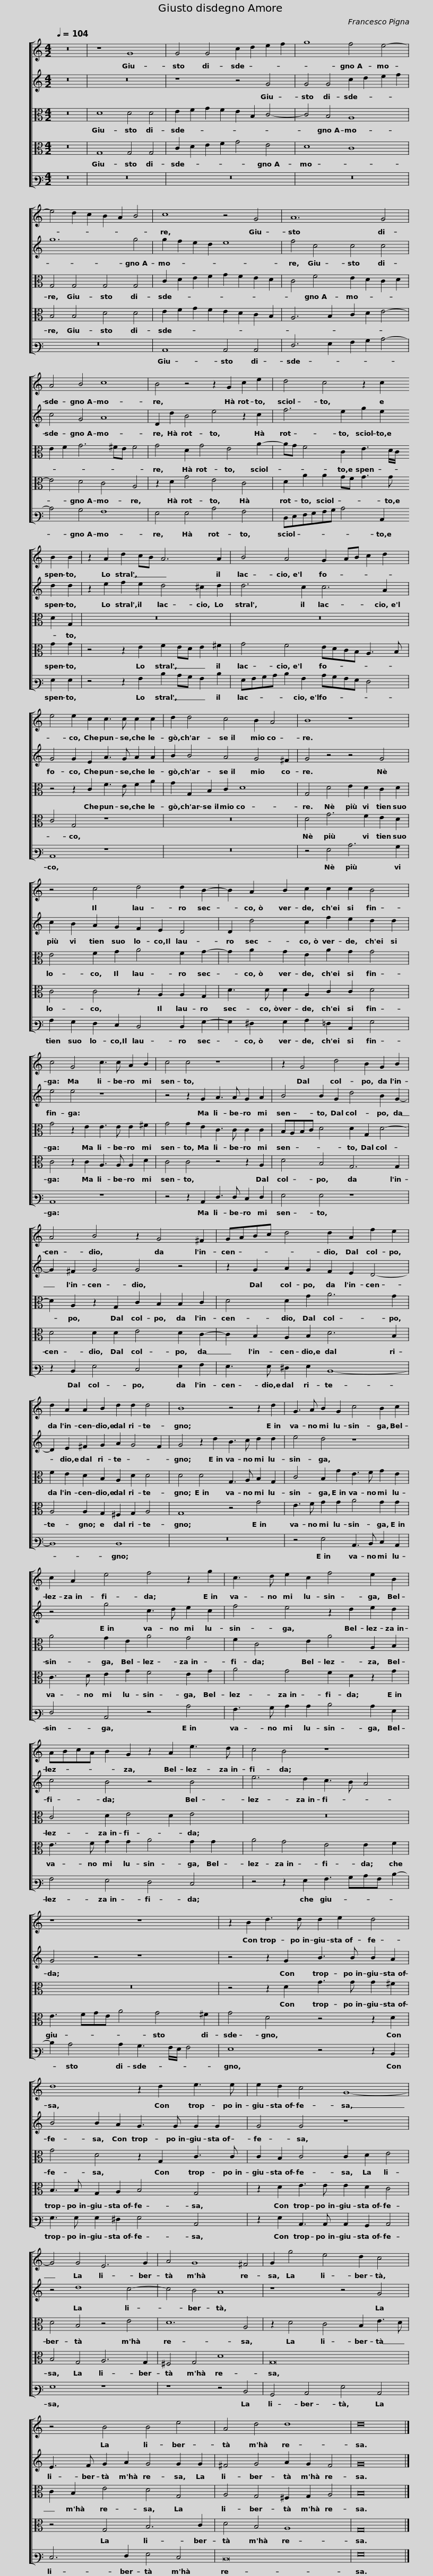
X:1
%%score [ 1 2 3 4 5 ]
L:1/8
Q:1/4=104
M:4/2
I:linebreak $
K:C
V:1 treble
V:2 treble
V:3 alto
V:4 alto
V:5 bass3
V:1
 z16 | z8 G8 | G4 G4 c2 d2 e2 f2 | g8 f4 e4- |$ e4 d2 c2 B2 A2 B4 | %5
 c8 z4 G4 | A12 G4 | A4 B4 c8 |$ B4 z4 z2 G2 c2 e2 | d4 c4 z2 c2 B2 B2 | %10
 z2 A2 d2 cB A6 A2 |$ B4 A4 G2 AB c2 d2 | e4 e2 c2 c3 c c2 c2 | d2 d4 c4 B2 A4 |$ B8 z8 | %15
 z4 c4 d4 d2 B2- | B2 A2 B2 c2 c2 c2 B4 |$ c4 G4 c3 c A2 B2 | c4 c4 z8 | z2 G4 d4 B2 G2 B2 |$ %20
 A4 B4 z2 G4 ^F2 | GABc d4 d2 A2 f2 e2 | d2 A2 A2 B2 d2 d2 d4 |$ B8 z4 z2 d2 | G3 A B2 G2 c4 B2 c2 | %25
 c2 A2 e4 f4 z2 g2 |$ c3 d e2 c2 f4 e2 B2 | ABcA B2 G2 z2 A2 e3 d | c4 B4 z8 |$ z8 z8 | %30
 z2 B2 d3 d d2 e2 d4 |$ d8 z2 d2 e3 e |$ e2 d2 c4 G8- | G4 G4 E6 G2 | A4 G8 ^F4 | %35
 G2 g4 e4 d2 c4 |$ z4 B4 B4 e4 | A4 d4 d8 | d16 |] %39
V:2
 z16 | z16 | z8 z4 G4 | G4 G4 c2 d2 e2 f2 |$ g12 g4 | %5
 g2 f2 e2 d2 e8 | f4 c4 c4 c4 | c4 G4 A8 |$ D2 d2 B4 e4 z2 c2 | f6 e2 g2 e2 d2 d2 | %10
 z2 e2 f2 e2 d4 ^c2 d2 |$ d6 c2 c6 A2 | G4 G2 E2 A3 G A2 A2 | B2 B4 A4 G4 ^F2 |$ G4 z4 z4 G4 | %15
 c2 B2 A2 G2 F2 E2 D4 | D2 d4 c2 f2 e2 d2 d2 |$ e4 e4 z8 | z4 z2 G2 A3 A G2 A2 | B4 B2 G2 d4 B2 G2- |$ %20
 G2 ^F2 G4 G4 z4 | z2 G2 A2 G2 F2 E2 D4- | D2 E2 ^F2 G2 A2 G4 F2 |$ G4 z2 d2 B3 c d2 d2 | e4 d4 z8 | %25
 z4 g4 c3 d e2 c2 |$ f4 e4 z2 d2 e2 d2 | c4 B4 z4 B4 | e6 d2 c3 B A4 |$ G4 z4 z8 | %30
 z4 z2 G2 B3 B B2 A2 |$ B4 B2 A2 G3 G G2 G2 |$ G4 G4 z8 | z4 d8 c4- | c4 B4 A8 | %35
 z8 z4 G4 |$ E3 F G2 A2 G4 G2 G2 | ^F4 G4 A2 G2 F4 | G16 |] %39
V:3
 z16 | D8 D4 D4 | E2 F2 G2 F2 E2 B,2 C4- | C4 B,4 A,8 |$ G,4 G,4 G,4 G,4 | %5
 C2 D2 E2 F2 G2 F2 E2 D2 | C4 F4 E2 D2 C2 D2 | E2 F2 G6 ^FE F4 |$ G4 D2 G4 E4 A2- | AG F4 C2 E3 D/C/ D2 G,2 | %10
 z16 |$ z16 | z4 z2 C2 F3 E F2 A2 | G2 G,2 B,2 C2 D8 |$ G,4 D4 E2 D2 C2 D2 | %15
 E4 F2 G2 A4 F2 G2- | G2 A2 G2 E2 A2 G2 G4 |$ G4 z2 E2 E3 E E2 ^F2 | G4 G2 E2 C3 C C2 C2 | B,A,B,C D4 D2 G,2 D4- |$ %20
 D2 A,2 z2 G,2 C2 B,2 B,2 C2 | D4 D2 G2 A6 G2 | F2 E2 D2 B,2 A,2 D2 D4 |$ D4 D4 G,3 A, B,2 G,2 | C4 B,2 G2 E3 F G2 E2 | %25
 A4 G2 E2 A4 G4 |$ F2 C4 E2 A4 A,2 B,2 | C4 D2 E4 D2 E4 | z16 |$ z16 | %30
 z4 z2 D2 G3 G G2 ^F2 |$ G4 D4 z2 G,2 C3 C |$ C2 B,2 C4 C2 D2 E4 | D4 B,4 z4 E4 | D12 A,4 | %35
 z2 D4 C4 B,2 E3 D |$ C2 B,2 E4 D4 G,4 | A,4 G,4 ^F,2 G,2 A,4 | B,16 |] %39
V:4
 z16 | G,8 G,4 G,4 | C2 D2 E2 F2 G4 E4 | D8 C8 |$ B,4 B,4 D4 D4 | %5
 E2 F2 G2 F2 E2 D2 C2 B,2 | A,6 B,2 C2 D2 E4- | E4 D4 C4 A,4 |$ z2 D2 G4 E4 C4 | D2 A2 A2 GF G3 G G2 G2 | %10
 z4 z2 E2 F2 ED E2 ^F2 |$ G4 F4 EDCB, A,3 B, | C4 G,4 z8 | z16 |$ D4 G6 F2 E2 D2 | %15
 C4 C4 z2 A,2 A,2 G,2 | D3 D D2 A,2 C2 C2 D4 |$ C4 z2 C2 A,3 A, A,2 D2 | C4 C4 z4 z2 A,2 | D4 B,4 G,6 G,2 |$ %20
 D4 D2 D2 E4 D2 C2- | C2 B,2 A,2 B,2 D6 B,2 | A,4 A,2 G,2 ^F,2 G,2 A,4 |$ G,8 z4 G4 | E3 F G2 G2 A4 G2 G2 | %25
 C3 D E2 G2 F4 E2 G2 |$ A4 G4 F2 D2 z2 G2 | E3 F G2 G2 A4 G2 G2 | A4 G4 E4 E2 F2 |$ E3 FGE A4 G4 ^F2 | %30
 G4 D4 z4 z2 D2 |$ B,3 B, G,2 A,2 B,4 G,4 |$ z2 D2 E3 E E2 D2 C4 | B,4 G,4 A,6 G,2 | ^F,4 G,4 D8 | %35
 G,16 |$ z4 G,4 B,6 C2 | D4 B,4 A,8 | G,16 |] %39
V:5
 z16 | z16 | z16 | z16 |$ z16 | %5
 C,8 C,4 C,4 | F,6 G,2 A,2 B,2 C4- | C4 B,4 A,8 |$ G,4 G,4 C4 A,4 | D,E,F,G,A,B, C4 C,2 G,2 G,2 | %10
 z4 z2 A,2 D2 CB, A,2 D2 |$ G,A,B,C D2 A,2 CB,A,G, F,4 | C,8 z8 | z16 |$ z4 G,4 C6 B,2 | %15
 A,2 G,2 F,2 E,2 D,4 D,2 G,2- | G,2 ^F,2 G,2 A,2 =F,2 C,2 G,4 |$ C,8 z8 | z4 z2 C,2 F,3 F, E,2 F,2 | G,4 G,4 z8 |$ %20
 z2 D,2 G,4 E,4 G,2 A,2 | G,3 G, ^F,2 G,2 D,8- | D,8 D,8 |$ z16 | z4 G,4 C,3 D, E,2 C,2 | %25
 F,4 C,4 z4 C4 |$ A,3 B, C2 C2 D4 C2 G,2 | A,4 G,4 F,4 E,4 | z4 z2 G,2 A,3 B,CA, D2- |$ D2 C4 C2 B,3 A,/G,/ A,4 | %30
 G,8 z4 z2 D,2 |$ G,3 G, G,2 ^F,2 G,4 C,4 |$ z2 G,2 C,3 C, C,2 B,,2 C,4 | G,8 z8 | z8 z4 D,4 | %35
 B,,4 C,4 G,4 C,4 |$ E,6 F,2 G,4 E,4 | D,16 | G,16 |] %39
